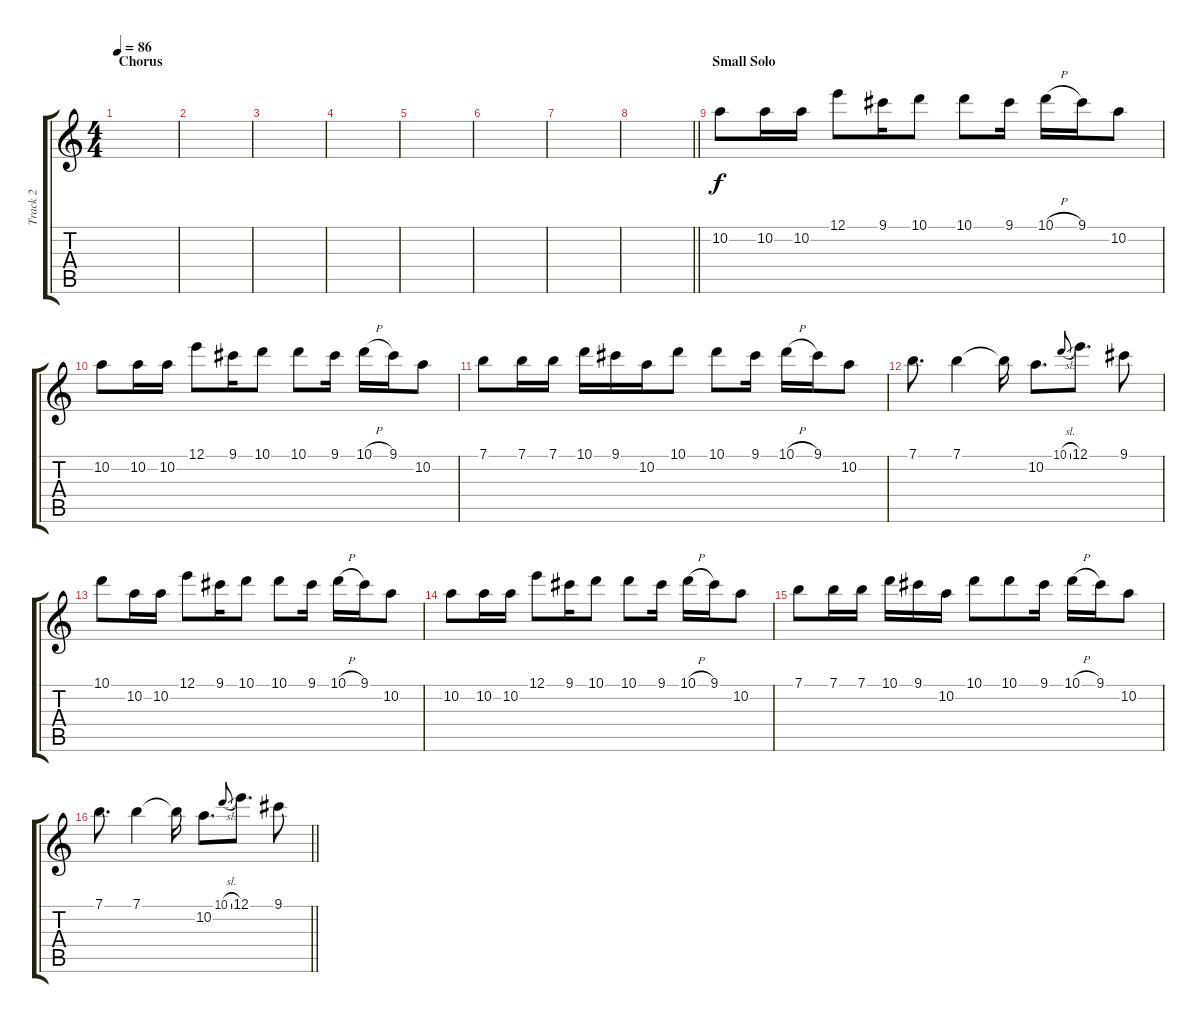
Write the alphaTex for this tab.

\track ("Track 2" "Track 2") {instrument electricguitarclean}
\staff {score tabs}
\tuning (E4 B3 G3 D3 A2 E2) {hide}
\ts (4 4)
\section ("" "Chorus")
\tempo 86
\clef g2
\ks c
|
|
|
|
|
|
|
\barLineRight lightlight
|
\section ("" "Small Solo")
10.2.8 10.2.16 10.2.16 12.1.8 9.1.16 10.1.8 10.1.8 9.1.16 10.1{h}.16 9.1.16 10.2.8 |
10.2.8 10.2.16 10.2.16 12.1.8 9.1.16 10.1.8 10.1.8 9.1.16 10.1{h}.16 9.1.16 10.2.8 |
7.1.8 7.1.16 7.1.16 10.1.16 9.1.16 10.2.16 10.1.8 10.1.8 9.1.16 10.1{h}.16 9.1.16 10.2.8 |
7.1.8{d} 7.1.4 7.1{t}.16 10.2.8{d} 10.1{sl}.8{gr onbeat} 12.1.8{d} 9.1.8 |
10.1.8 10.2.16 10.2.16 12.1.8 9.1.16 10.1.8 10.1.8 9.1.16 10.1{h}.16 9.1.16 10.2.8 |
10.2.8 10.2.16 10.2.16 12.1.8 9.1.16 10.1.8 10.1.8 9.1.16 10.1{h}.16 9.1.16 10.2.8 |
7.1.8 7.1.16 7.1.16 10.1.16 9.1.16 10.2.16{beam split} 10.1.8{beam merge} 10.1.8 9.1.16 10.1{h}.16 9.1.16 10.2.8 |
\barLineRight lightlight
7.1.8{d} 7.1.4 7.1{t}.16 10.2.8{d} 10.1{sl}.8{gr onbeat} 12.1.8{d} 9.1.8
